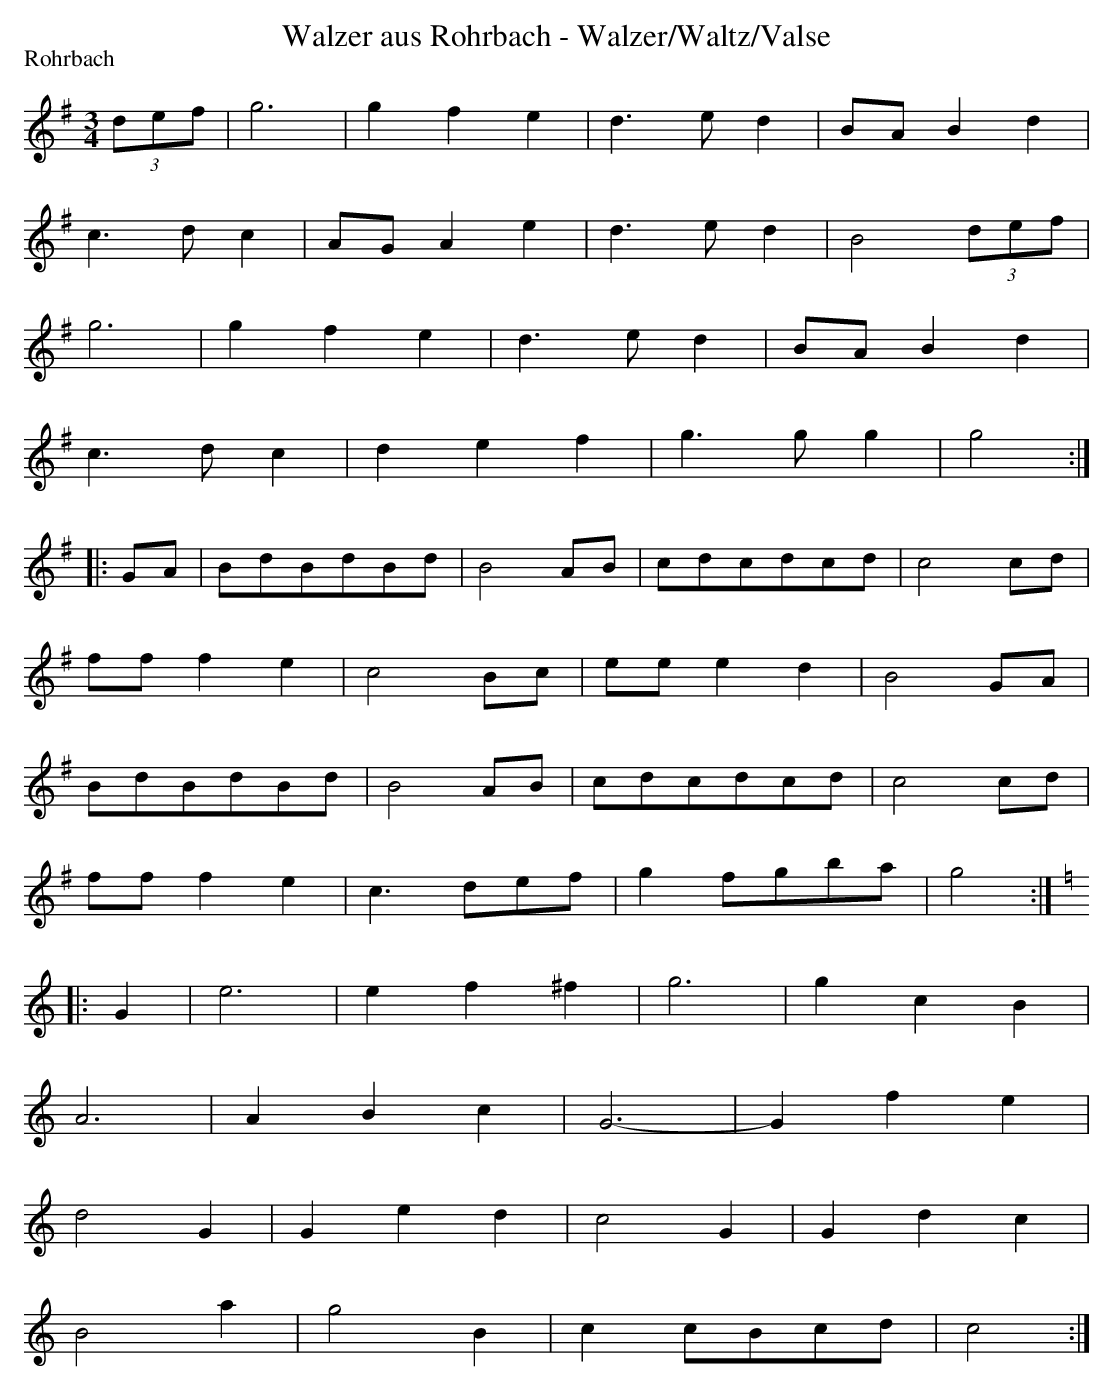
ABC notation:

X:1
T:Walzer aus Rohrbach - Walzer/Waltz/Valse
P:Rohrbach
M:3/4
L:1/4
K:G
(3d/e/f/|g3|gfe|d>ed|B/A/Bd|
c>dc|A/G/Ae|d>ed|B2(3d/e/f/|
g3|gfe|d>ed|B/A/Bd|
c>dc|def|g>gg|g2:|
|:G/A/|B/d/B/d/B/d/|B2A/B/|c/d/c/d/c/d/|c2c/d/|
f/f/fe|c2B/c/|e/e/ed|B2G/A/|
B/d/B/d/B/d/|B2A/B/|c/d/c/d/c/d/|c2c/d/|
f/f/fe|c>de/f/|gf/g/b/a/|g2:|
K:C
|:G|e3|ef^f|g3|gcB|
A3|ABc|G3-|Gfe|
d2G|Ged|c2G|Gdc|
B2a|g2B|cc/B/c/d/|c2:|
